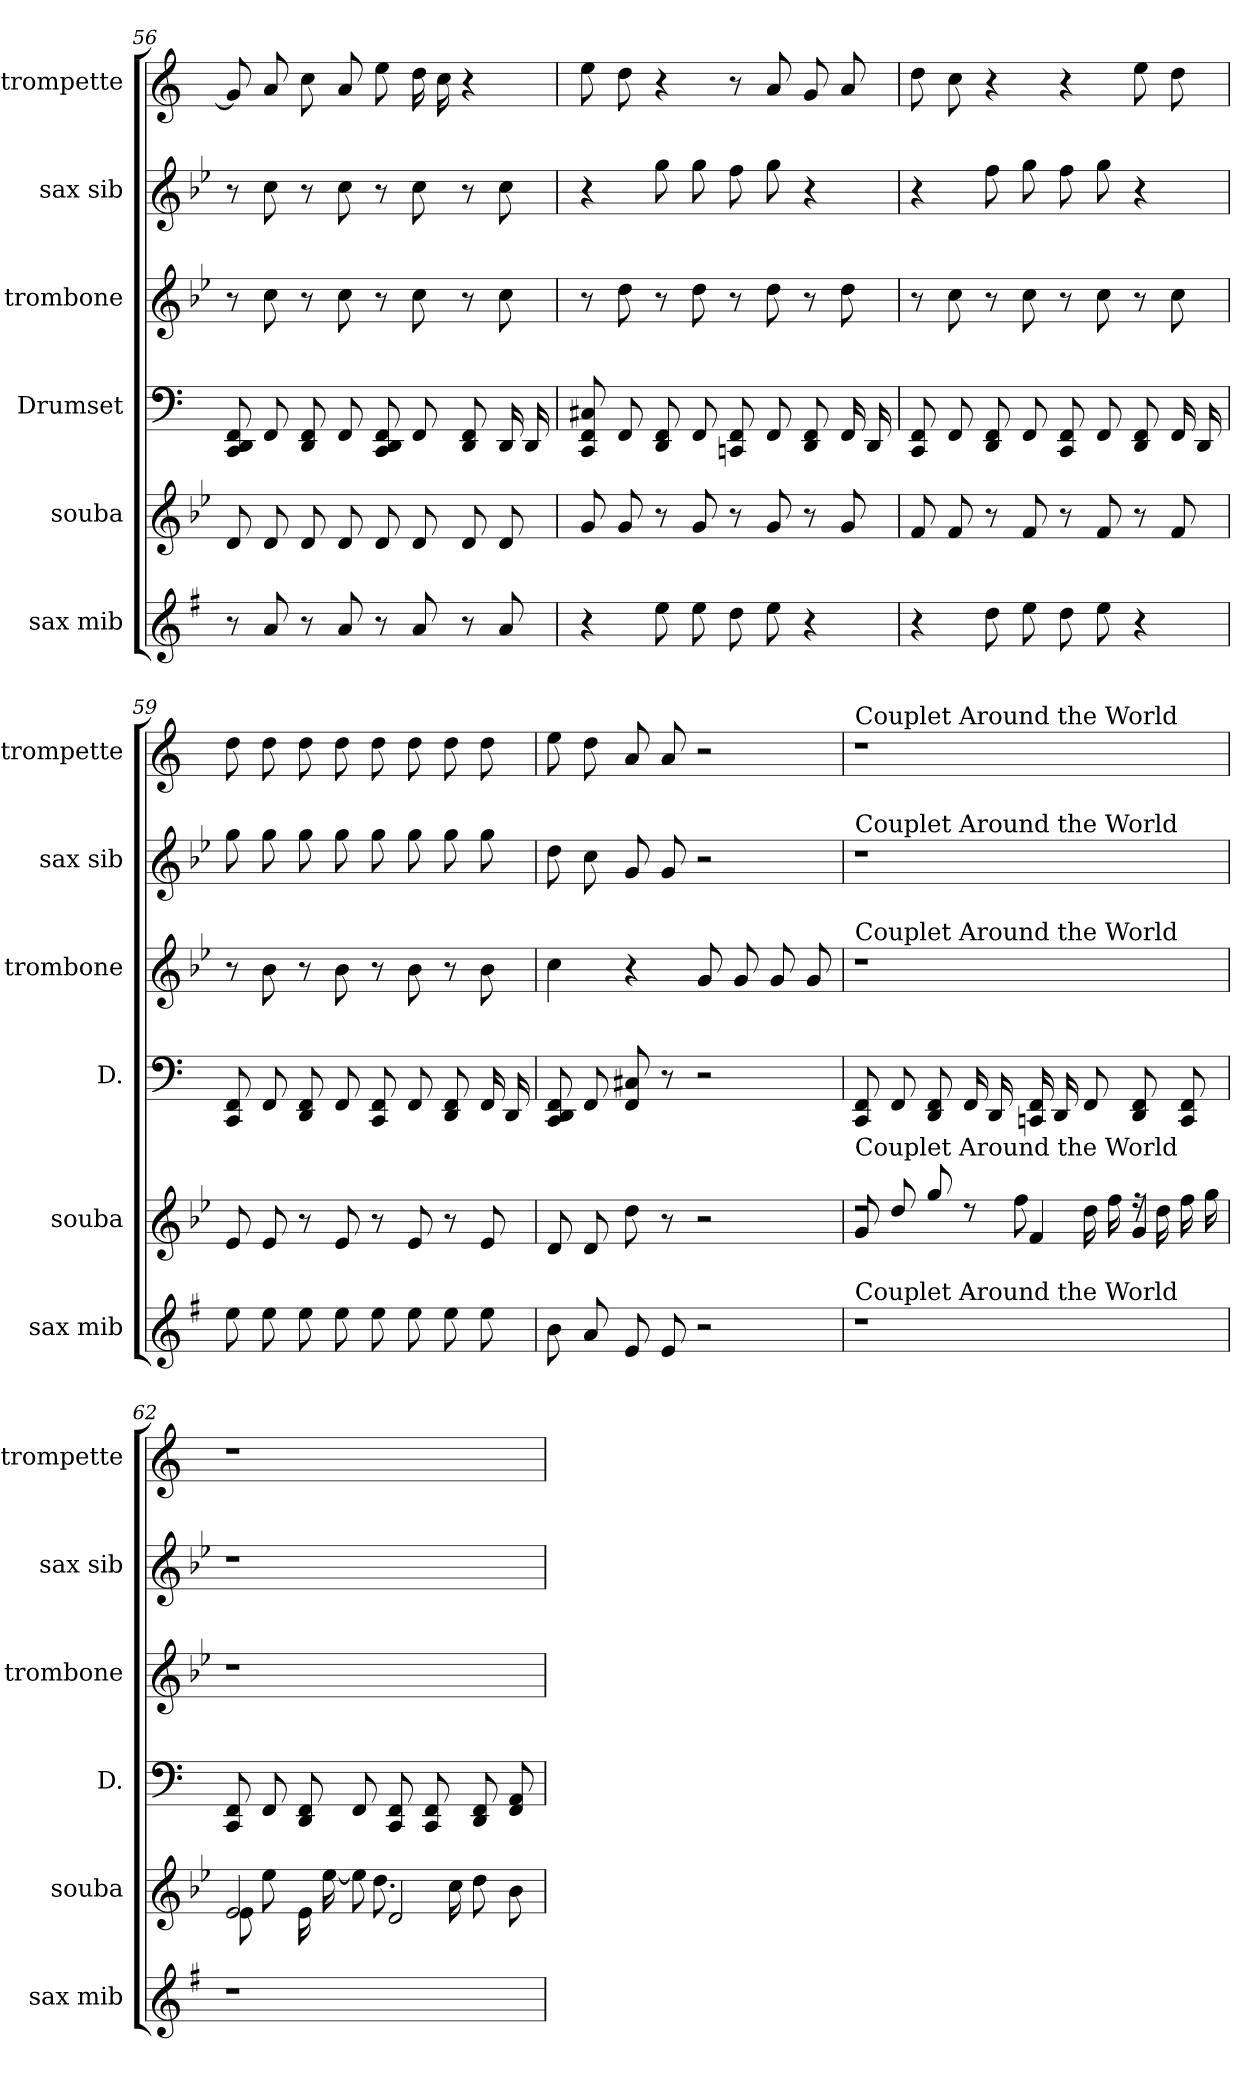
**kern	**kern	**kern	**kern	**kern	**kern
*part6	*part5	*part4	*part3	*part2	*part1
*staff6	*staff5	*staff4	*staff3	*staff2	*staff1
*I"sax mib	*I"souba	*I"Drumset	*I"trombone	*I"sax sib	*I"trompette
*I'sax mib	*I'souba	*I'D.	*I'trombone	*I'sax sib	*I'trompette
*clefG2	*clefG2	*clefF4	*clefG2	*clefG2	*clefG2
*ITrd-2c-3	*ITrd15c26	*	*ITrd8c14	*ITrd8c14	*ITrd1c2
*k[b-e-]	*k[b-e-]	*k[]	*k[b-e-]	*k[b-e-]	*k[b-e-]
=56	=56	=56	=56	=56	=56
8r	8DD	8CC 8DD 8FF	8r	8r	8f]
8cc	8DD	8FF	8c	8c	8g
8r	8DD	8DD 8FF	8r	8r	8b-
8cc	8DD	8FF	8c	8c	8g
8r	8DD	8CC 8DD 8FF	8r	8r	8dd
8cc	8DD	8FF	8c	8c	16cc
.	.	.	.	.	16b-
8r	8DD	8DD 8FF	8r	8r	4r
8cc	8DD	16DD	8c	8c	.
.	.	16DD	.	.	.
=57	=57	=57	=57	=57	=57
4r	8GG	8CC 8FF 8C#X	8r	4r	8dd
.	8GG	8FF	8d	.	8cc
8gg	8r	8DD 8FF	8r	8g	4r
8gg	8GG	8FF	8d	8g	.
8ff	8r	8CCn 8FF	8r	8f	8r
8gg	8GG	8FF	8d	8g	8g
4r	8r	8DD 8FF	8r	4r	8f
.	8GG	16FF	8d	.	8g
.	.	16DD	.	.	.
=58	=58	=58	=58	=58	=58
4r	8FF	8CC 8FF	8r	4r	8cc
.	8FF	8FF	8c	.	8b-
8ff	8r	8DD 8FF	8r	8f	4r
8gg	8FF	8FF	8c	8g	.
8ff	8r	8CC 8FF	8r	8f	4r
8gg	8FF	8FF	8c	8g	.
4r	8r	8DD 8FF	8r	4r	8dd
.	8FF	16FF	8c	.	8cc
.	.	16DD	.	.	.
=59	=59	=59	=59	=59	=59
8gg	8EE-	8CC 8FF	8r	8g	8cc
8gg	8EE-	8FF	8B-	8g	8cc
8gg	8r	8DD 8FF	8r	8g	8cc
8gg	8EE-	8FF	8B-	8g	8cc
8gg	8r	8CC 8FF	8r	8g	8cc
8gg	8EE-	8FF	8B-	8g	8cc
8gg	8r	8DD 8FF	8r	8g	8cc
8gg	8EE-	16FF	8B-	8g	8cc
.	.	16DD	.	.	.
=60	=60	=60	=60	=60	=60
8dd	8DD	8CC 8DD 8FF	4c	8d	8dd
8cc	8DD	8FF	.	8c	8cc
8g	8D	8FF 8C#X	4r	8G	8g
8g	8r	8r	.	8G	8g
2r	2r	2r	8G	2r	2r
.	.	.	8G	.	.
.	.	.	8G	.	.
.	.	.	8G	.	.
=61	=61	=61	=61	=61	=61
*	*^	*	*	*	*
!	!	!	!	!	!	!LO:TX:t=Couplet Around the World
!	!	!	!	!	!LO:TX:t=Couplet Around the World	!
!	!	!	!	!LO:TX:t=Couplet Around the World	!	!
!	!LO:TX:t=Couplet Around the World	!	!	!	!	!
!LO:TX:t=Couplet Around the World	!	!	!	!	!	!
1r	8GG	2ree	8CC 8FF	1r	1r	1r
.	8D	.	8FF	.	.	.
.	8G	.	8DD 8FF	.	.	.
.	8r	.	16FF	.	.	.
.	.	.	16DD	.	.	.
.	4FF	8F	16CCn 16FF	.	.	.
.	.	.	16DD	.	.	.
.	.	16D	8FF	.	.	.
.	.	16F	.	.	.	.
.	4GG	16ree	8DD 8FF	.	.	.
.	.	16D	.	.	.	.
.	.	16F	8CC 8FF	.	.	.
.	.	16G	.	.	.	.
=62	=62	=62	=62	=62	=62	=62
1r	2EE-	8EE-	8CC 8FF	1r	1r	1r
.	.	8E-	8FF	.	.	.
.	.	16EE-	8DD 8FF	.	.	.
.	.	[16E-	.	.	.	.
.	.	8E-]	8FF	.	.	.
.	2DD	8.D	8CC 8FF	.	.	.
.	.	.	8CC 8FF	.	.	.
.	.	16C	.	.	.	.
.	.	8D	8DD 8FF	.	.	.
.	.	8BB-	8FF 8AA	.	.	.
*	*v	*v	*	*	*	*
=	=	=	=	=	=
*-	*-	*-	*-	*-	*-
